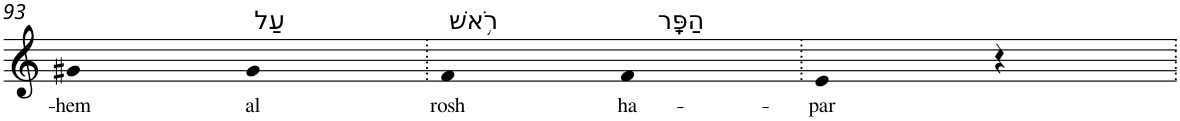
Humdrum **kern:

**kern	**text
*part1	*part1
*staff1	*staff1
*I"Piano	*
*I'Pno	*
!!LO:PB:g=z
*clefG2	*
*k[]	*
=93	=93
!	!LO:LY:b
4g#X	-hem
!LO:TX:a:t=עַל	!
!	!LO:LY:b
4g#	al
=94.	=94.
!LO:TX:a:t=רֹ֥אשׁ	!
!	!LO:LY:b
4f	rosh
!LO:TX:a:t=הַפָּֽר	!
!	!LO:LY:b
4f	ha-
=95.	=95.
!	!LO:LY:b
4e	-par
4r	.
=.	=.
*-	*-
